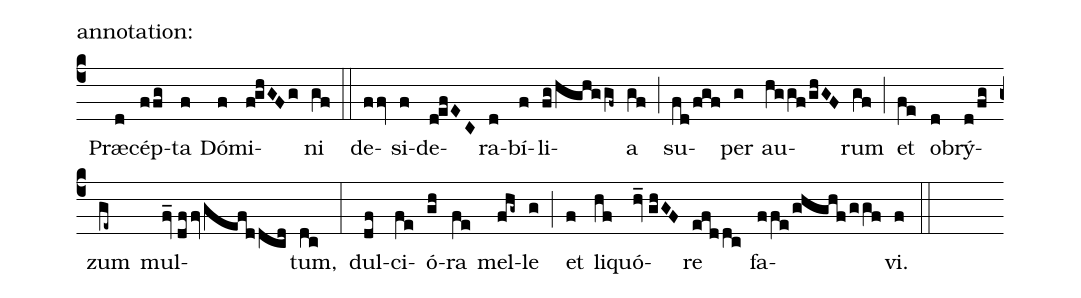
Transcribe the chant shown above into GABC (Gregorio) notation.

mode:VI;
office-part:Offertoria;
%%
(c4) () Præ(d)cép(ffg)ta(f) Dó(f)mi(f!ghGFg)ni(gf) (::) de(ffv)si(f)de(d!efEC)ra(d)bí(f)li(fg/hghggf~)a(gf) (;) su(fd/fgf)per(g) au(hggf/ghGF)rum(gf) (;) et(fe) o(d)brý(d/fg)zum(ge~) mul(fv_//dffv/gefddcd)tum,(dc) (:) dul(df)ci(fe)ó(gh)ra(fe) mel(fhg~)le(g) (;) et(f) li(hf)quó(hv_//ghGF)re(efddc) fa(ffe/ghghf/ggf)vi.(f) (::)
